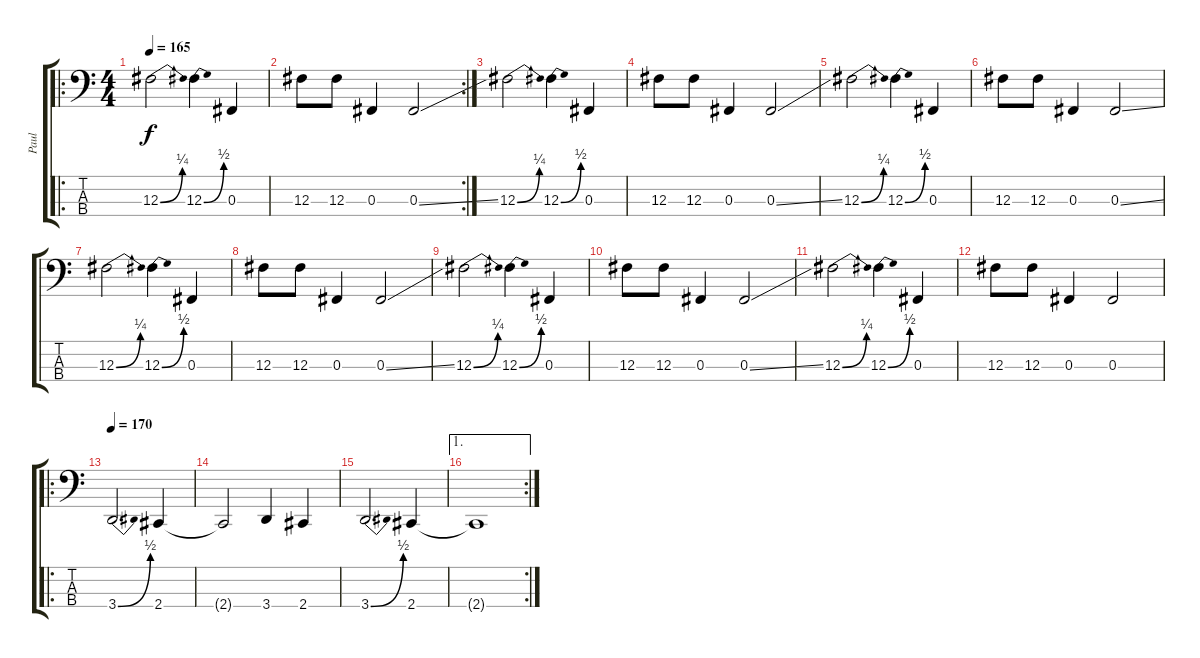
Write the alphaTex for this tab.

\track ("Paul" "Paul") {instrument electricbasspick}
\staff {score tabs}
\tuning (E2 B1 Gb1 B0) {hide}
\ro
\ts (4 4)
\tempo 165
\clef f4
\ks c
12.3{be (bend 0 0 60 1)}.2{dy f} 12.3{be (bend 0 0 60 2)}.4 0.3.4 |
\rc 2
12.3.8 12.3.8 0.3.4 0.3{ss}.2 |
12.3{be (bend 0 0 60 1)}.2 12.3{be (bend 0 0 60 2)}.4 0.3.4 |
12.3.8 12.3.8 0.3.4 0.3{ss}.2 |
12.3{be (bend 0 0 60 1)}.2 12.3{be (bend 0 0 60 2)}.4 0.3.4 |
12.3.8 12.3.8 0.3.4 0.3{ss}.2 |
12.3{be (bend 0 0 60 1)}.2 12.3{be (bend 0 0 60 2)}.4 0.3.4 |
12.3.8 12.3.8 0.3.4 0.3{ss}.2 |
12.3{be (bend 0 0 60 1)}.2 12.3{be (bend 0 0 60 2)}.4 0.3.4 |
12.3.8 12.3.8 0.3.4 0.3{ss}.2 |
12.3{be (bend 0 0 60 1)}.2 12.3{be (bend 0 0 60 2)}.4 0.3.4 |
12.3.8 12.3.8 0.3.4 0.3.2 |
\ro
\tempo 170
3.4{be (bend 0 0 60 2)}.2{d} 2.4.4 |
2.4{t}.2 3.4.4 2.4.4 |
3.4{be (bend 0 0 60 2)}.2{d} 2.4.4 |
\ae 1
\rc 2
2.4{t}.1
